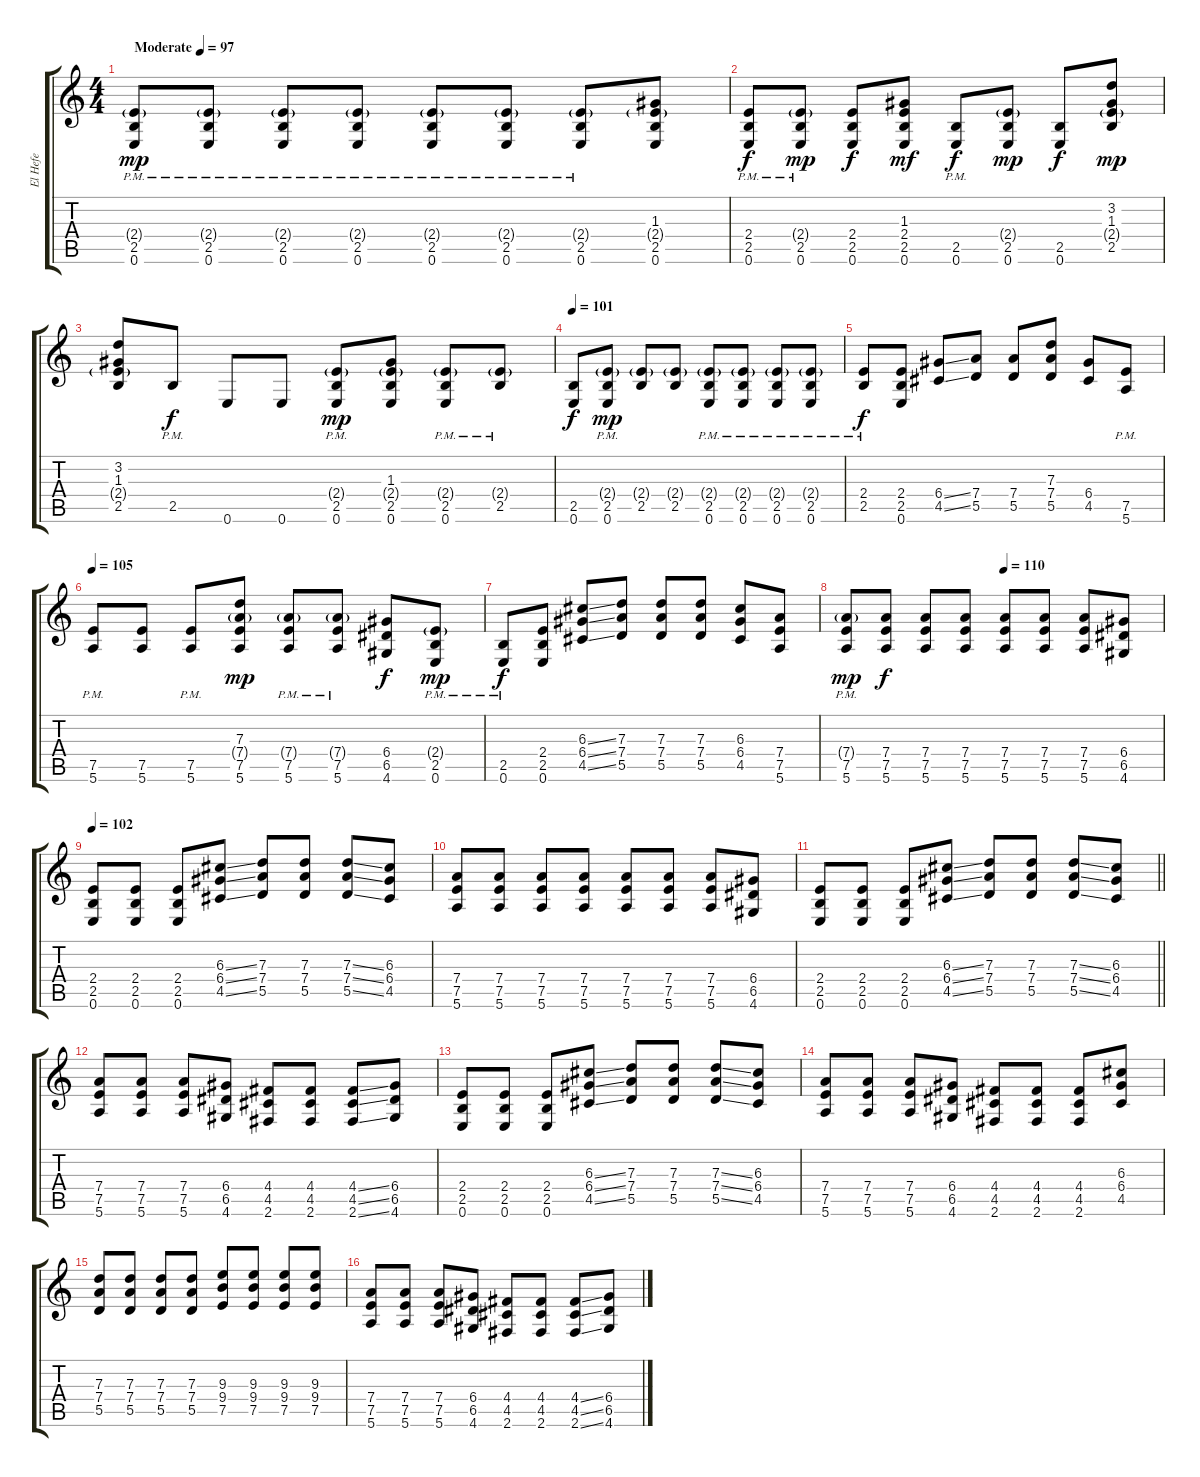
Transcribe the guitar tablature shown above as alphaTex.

\track ("El Hefe" "El Hefe") {instrument distortionguitar}
\staff {score tabs}
\tuning (E4 B3 G3 D3 A2 E2) {hide}
\ts (4 4)
\tempo (97 "Moderate")
\clef g2
\ks c
(2.4{g pm} 2.5{pm} 0.6{pm}).8{dy mp instrument distortionguitar} (2.4{g pm} 2.5{pm} 0.6{pm}).8 (2.4{g pm} 2.5{pm} 0.6{pm}).8 (2.4{g pm} 2.5{pm} 0.6{pm}).8 (2.4{g pm} 2.5{pm} 0.6{pm}).8 (2.4{g pm} 2.5{pm} 0.6{pm}).8 (2.4{g pm} 2.5{pm} 0.6{pm}).8 (1.3 2.4{g} 2.5 0.6).8 |
(2.4{pm} 2.5{pm} 0.6{pm}).8{dy f} (2.4{g pm} 2.5{pm} 0.6{pm}).8{dy mp} (2.4 2.5 0.6).8{dy f} (1.3 2.4 2.5 0.6).8{dy mf} (2.5{pm} 0.6{pm}).8{dy f} (2.4{g} 2.5 0.6).8{dy mp} (2.5 0.6).8{dy f} (3.2 1.3 2.4{g} 2.5).8{dy mp} |
(3.2 1.3 2.4{g} 2.5).8 2.5{pm}.8{dy f} 0.6.8 0.6.8 (2.4{g pm} 2.5{pm} 0.6{pm}).8{dy mp} (1.3 2.4{g} 2.5 0.6).8 (2.4{g pm} 2.5{pm} 0.6{pm}).8 (2.4{g pm} 2.5{pm}).8 |
\tempo 101
(2.5 0.6).8{dy f} (2.4{g pm} 2.5{pm} 0.6{pm}).8{dy mp} (2.4{g} 2.5).8 (2.4{g} 2.5).8 (2.4{g pm} 2.5{pm} 0.6{pm}).8 (2.4{g pm} 2.5{pm} 0.6{pm}).8 (2.4{g pm} 2.5{pm} 0.6{pm}).8 (2.4{g pm} 2.5{pm} 0.6{pm}).8 |
(2.4{pm} 2.5{pm}).8{dy f} (2.4 2.5 0.6).8 (6.4{ss} 4.5{ss}).8 (7.4 5.5).8 (7.4 5.5).8 (7.3 7.4 5.5).8 (6.4 4.5).8 (7.5{pm} 5.6{pm}).8 |
\tempo 105
(7.5{pm} 5.6{pm}).8 (7.5 5.6).8 (7.5{pm} 5.6{pm}).8 (7.3 7.4{g} 7.5 5.6).8{dy mp} (7.4{g pm} 7.5{pm} 5.6{pm}).8 (7.4{g pm} 7.5{pm} 5.6{pm}).8 (6.4 6.5 4.6).8{dy f} (2.4{g pm} 2.5{pm} 0.6{pm}).8{dy mp} |
(2.5{pm} 0.6{pm}).8{dy f} (2.4 2.5 0.6).8 (6.3{ss} 6.4{ss} 4.5{ss}).8 (7.3 7.4 5.5).8 (7.3 7.4 5.5).8 (7.3 7.4 5.5).8 (6.3 6.4 4.5).8 (7.4 7.5 5.6).8 |
\tempo (110 0.5)
(7.4{g pm} 7.5{pm} 5.6{pm}).8{dy mp} (7.4 7.5 5.6).8{dy f} (7.4 7.5 5.6).8 (7.4 7.5 5.6).8 (7.4 7.5 5.6).8 (7.4 7.5 5.6).8 (7.4 7.5 5.6).8 (6.4 6.5 4.6).8 |
\tempo 102
(2.4 2.5 0.6).8 (2.4 2.5 0.6).8 (2.4 2.5 0.6).8 (6.3{ss} 6.4{ss} 4.5{ss}).8 (7.3 7.4 5.5).8 (7.3 7.4 5.5).8 (7.3{ss} 7.4{ss} 5.5{ss}).8 (6.3 6.4 4.5).8 |
(7.4 7.5 5.6).8 (7.4 7.5 5.6).8 (7.4 7.5 5.6).8 (7.4 7.5 5.6).8 (7.4 7.5 5.6).8 (7.4 7.5 5.6).8 (7.4 7.5 5.6).8 (6.4 6.5 4.6).8 |
\barLineRight lightlight
(2.4 2.5 0.6).8 (2.4 2.5 0.6).8 (2.4 2.5 0.6).8 (6.3{ss} 6.4{ss} 4.5{ss}).8 (7.3 7.4 5.5).8 (7.3 7.4 5.5).8 (7.3{ss} 7.4{ss} 5.5{ss}).8 (6.3 6.4 4.5).8 |
\section ("" "")
(7.4 7.5 5.6).8 (7.4 7.5 5.6).8 (7.4 7.5 5.6).8 (6.4 6.5 4.6).8 (4.4 4.5 2.6).8 (4.4 4.5 2.6).8 (4.4{ss} 4.5{ss} 2.6{ss}).8 (6.4 6.5 4.6).8 |
(2.4 2.5 0.6).8 (2.4 2.5 0.6).8 (2.4 2.5 0.6).8 (6.3{ss} 6.4{ss} 4.5{ss}).8 (7.3 7.4 5.5).8 (7.3 7.4 5.5).8 (7.3{ss} 7.4{ss} 5.5{ss}).8 (6.3 6.4 4.5).8 |
(7.4 7.5 5.6).8 (7.4 7.5 5.6).8 (7.4 7.5 5.6).8 (6.4 6.5 4.6).8 (4.4 4.5 2.6).8 (4.4 4.5 2.6).8 (4.4 4.5 2.6).8 (6.3 6.4 4.5).8 |
(7.3 7.4 5.5).8 (7.3 7.4 5.5).8 (7.3 7.4 5.5).8 (7.3 7.4 5.5).8 (9.3 9.4 7.5).8 (9.3 9.4 7.5).8 (9.3 9.4 7.5).8 (9.3 9.4 7.5).8 |
(7.4 7.5 5.6).8 (7.4 7.5 5.6).8 (7.4 7.5 5.6).8 (6.4 6.5 4.6).8 (4.4 4.5 2.6).8 (4.4 4.5 2.6).8 (4.4{ss} 4.5{ss} 2.6{ss}).8 (6.4 6.5 4.6).8
